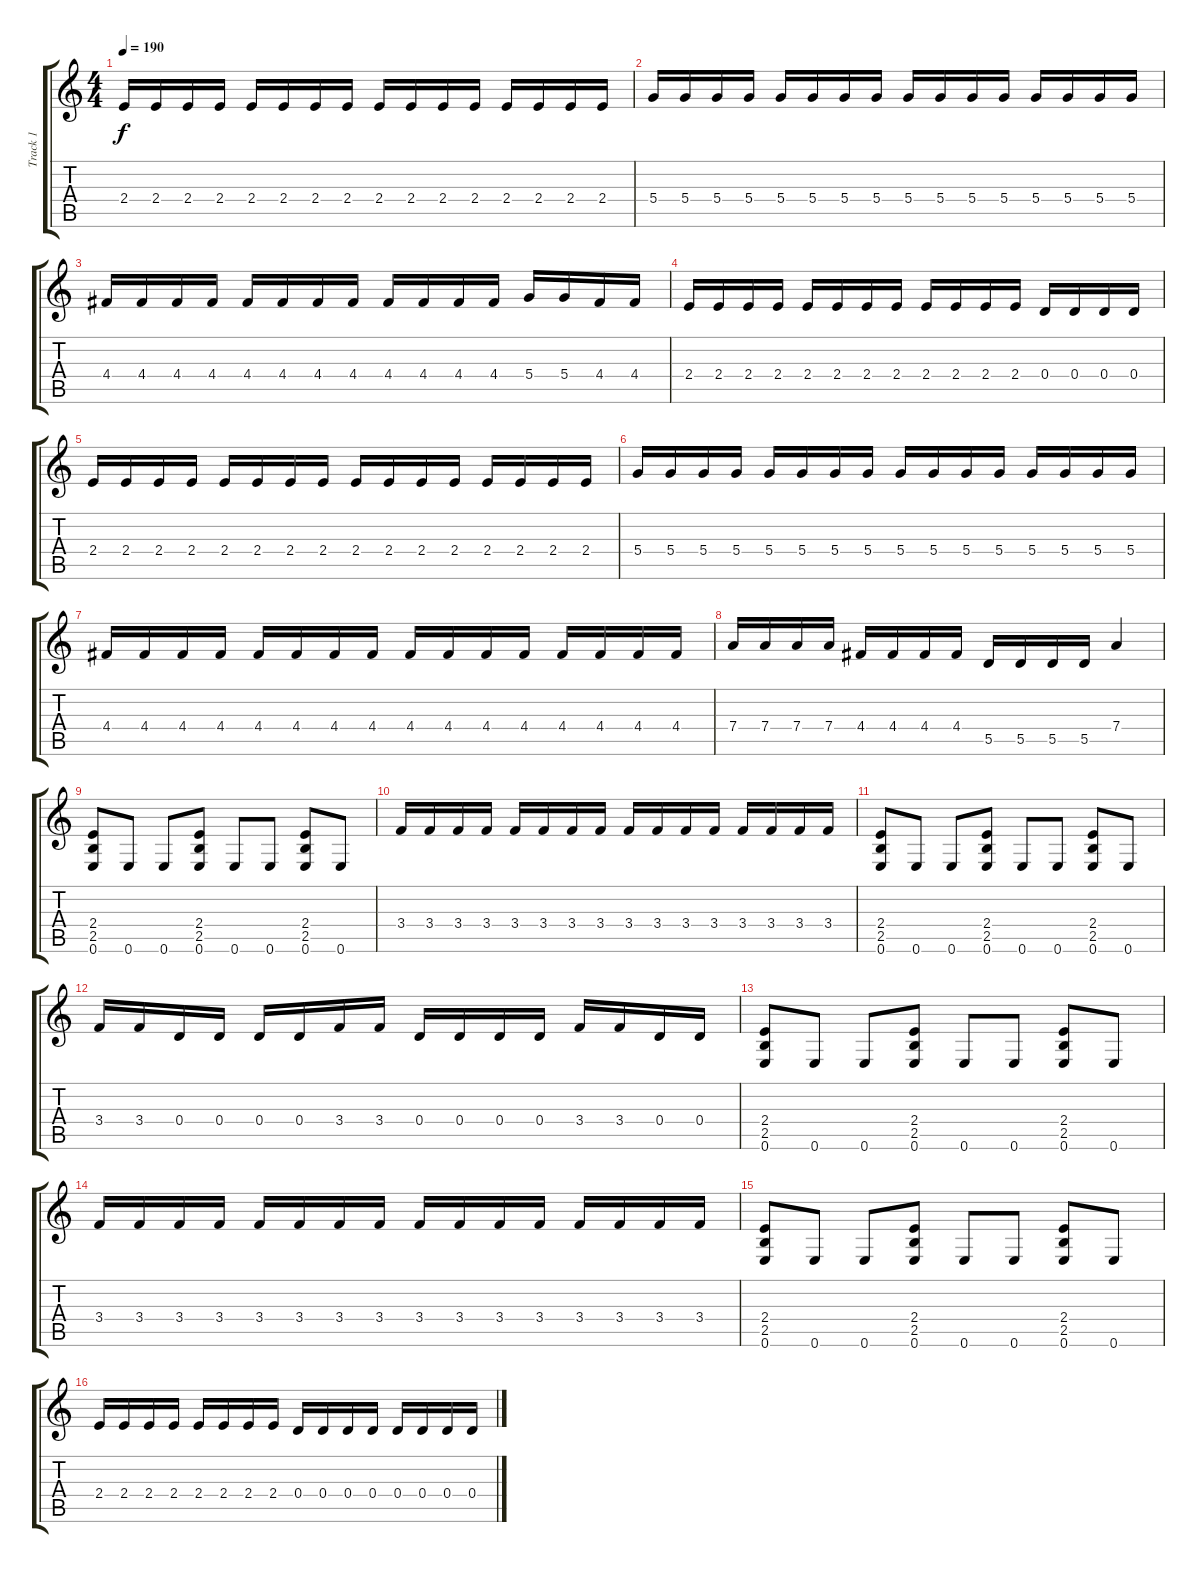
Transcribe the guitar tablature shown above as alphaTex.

\track ("Track 1" "Track 1") {instrument distortionguitar}
\staff {score tabs}
\tuning (E4 B3 G3 D3 A2 E2) {hide}
\ts (4 4)
\tempo 190
\clef g2
\ks c
2.4.16{dy f instrument distortionguitar} 2.4.16 2.4.16 2.4.16 2.4.16 2.4.16 2.4.16 2.4.16 2.4.16 2.4.16 2.4.16 2.4.16 2.4.16 2.4.16 2.4.16 2.4.16 |
5.4.16 5.4.16 5.4.16 5.4.16 5.4.16 5.4.16 5.4.16 5.4.16 5.4.16 5.4.16 5.4.16 5.4.16 5.4.16 5.4.16 5.4.16 5.4.16 |
4.4.16 4.4.16 4.4.16 4.4.16 4.4.16 4.4.16 4.4.16 4.4.16 4.4.16 4.4.16 4.4.16 4.4.16 5.4.16 5.4.16 4.4.16 4.4.16 |
2.4.16 2.4.16 2.4.16 2.4.16 2.4.16 2.4.16 2.4.16 2.4.16 2.4.16 2.4.16 2.4.16 2.4.16 0.4.16 0.4.16 0.4.16 0.4.16 |
2.4.16 2.4.16 2.4.16 2.4.16 2.4.16 2.4.16 2.4.16 2.4.16 2.4.16 2.4.16 2.4.16 2.4.16 2.4.16 2.4.16 2.4.16 2.4.16 |
5.4.16 5.4.16 5.4.16 5.4.16 5.4.16 5.4.16 5.4.16 5.4.16 5.4.16 5.4.16 5.4.16 5.4.16 5.4.16 5.4.16 5.4.16 5.4.16 |
4.4.16 4.4.16 4.4.16 4.4.16 4.4.16 4.4.16 4.4.16 4.4.16 4.4.16 4.4.16 4.4.16 4.4.16 4.4.16 4.4.16 4.4.16 4.4.16 |
7.4.16 7.4.16 7.4.16 7.4.16 4.4.16 4.4.16 4.4.16 4.4.16 5.5.16 5.5.16 5.5.16 5.5.16 7.4.4 |
(2.4 2.5 0.6).8 0.6.8 0.6.8 (2.4 2.5 0.6).8 0.6.8 0.6.8 (2.4 2.5 0.6).8 0.6.8 |
3.4.16 3.4.16 3.4.16 3.4.16 3.4.16 3.4.16 3.4.16 3.4.16 3.4.16 3.4.16 3.4.16 3.4.16 3.4.16 3.4.16 3.4.16 3.4.16 |
(2.4 2.5 0.6).8 0.6.8 0.6.8 (2.4 2.5 0.6).8 0.6.8 0.6.8 (2.4 2.5 0.6).8 0.6.8 |
3.4.16 3.4.16 0.4.16 0.4.16 0.4.16 0.4.16 3.4.16 3.4.16 0.4.16 0.4.16 0.4.16 0.4.16 3.4.16 3.4.16 0.4.16 0.4.16 |
(2.4 2.5 0.6).8 0.6.8 0.6.8 (2.4 2.5 0.6).8 0.6.8 0.6.8 (2.4 2.5 0.6).8 0.6.8 |
3.4.16 3.4.16 3.4.16 3.4.16 3.4.16 3.4.16 3.4.16 3.4.16 3.4.16 3.4.16 3.4.16 3.4.16 3.4.16 3.4.16 3.4.16 3.4.16 |
(2.4 2.5 0.6).8 0.6.8 0.6.8 (2.4 2.5 0.6).8 0.6.8 0.6.8 (2.4 2.5 0.6).8 0.6.8 |
2.4.16 2.4.16 2.4.16 2.4.16 2.4.16 2.4.16 2.4.16 2.4.16 0.4.16 0.4.16 0.4.16 0.4.16 0.4.16 0.4.16 0.4.16 0.4.16
